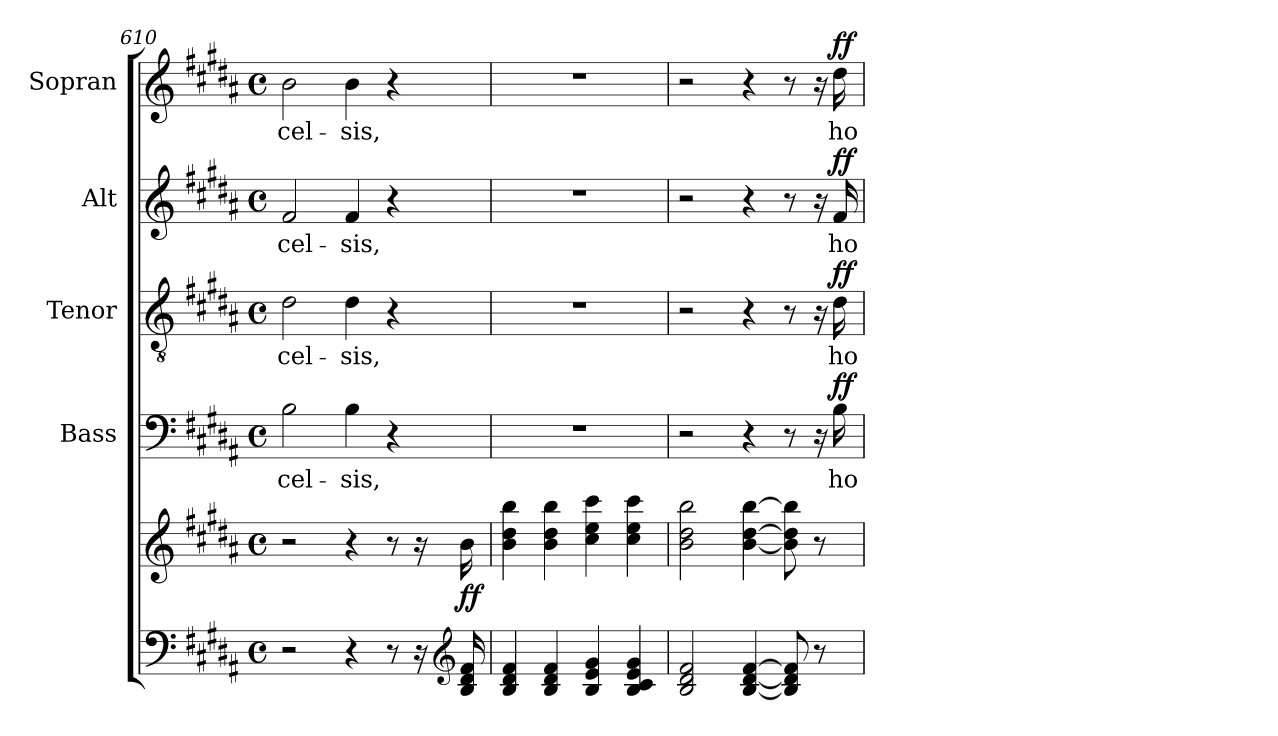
**kern	**kern	**dynam	**kern	**text	**dynam	**kern	**text	**dynam	**kern	**text	**dynam	**kern	**text	**dynam
*part5	*part5	*part5	*part4	*part4	*part4	*part3	*part3	*part3	*part2	*part2	*part2	*part1	*part1	*part1
*staff6	*staff5	*staff5/6	*staff4	*staff4	*staff4	*staff3	*staff3	*staff3	*staff2	*staff2	*staff2	*staff1	*staff1	*staff1
*	*	*	*I"Bass	*	*	*I"Tenor	*	*	*I"Alt	*	*	*I"Sopran	*	*
*	*	*	*I'B.	*	*	*I'T.	*	*	*I'A.	*	*	*I'S.	*	*
*clefF4	*clefG2	*	*clefF4	*	*	*clefGv2	*	*	*clefG2	*	*	*clefG2	*	*
*k[f#c#g#d#a#]	*k[f#c#g#d#a#]	*	*k[f#c#g#d#a#]	*	*	*k[f#c#g#d#a#]	*	*	*k[f#c#g#d#a#]	*	*	*k[f#c#g#d#a#]	*	*
*B:	*B:	*	*B:	*	*	*B:	*	*	*B:	*	*	*B:	*	*
*M4/4	*M4/4	*	*M4/4	*	*	*M4/4	*	*	*M4/4	*	*	*M4/4	*	*
*met(c)	*met(c)	*	*met(c)	*	*	*met(c)	*	*	*met(c)	*	*	*met(c)	*	*
=610	=610	=610	=610	=610	=610	=610	=610	=610	=610	=610	=610	=610	=610	=610
!	!	!	!	!LO:LY:b	!	!	!LO:LY:b	!	!	!LO:LY:b	!	!	!LO:LY:b	!
2r	2r	.	2B\	-cel-	.	2d#\	-cel-	.	2f#/	-cel-	.	2b\	-cel-	.
!	!	!	!	!LO:LY:b	!	!	!LO:LY:b	!	!	!LO:LY:b	!	!	!LO:LY:b	!
4r	4r	.	4B\	-sis,	.	4d#\	-sis,	.	4f#/	-sis,	.	4b\	-sis,	.
8r	8r	.	4r	.	.	4r	.	.	4r	.	.	4r	.	.
16r	16r	.	.	.	.	.	.	.	.	.	.	.	.	.
*clefG2	*	*	*	*	*	*	*	*	*	*	*	*	*	*
!	!	!LO:DY:b	!	!	!	!	!	!	!	!	!	!	!	!
16B/ 16d#/ 16f#/	16b\	ff	.	.	.	.	.	.	.	.	.	.	.	.
=611	=611	=611	=611	=611	=611	=611	=611	=611	=611	=611	=611	=611	=611	=611
4B/ 4d#/ 4f#/	4b\ 4dd#\ 4bb\	.	1r	.	.	1r	.	.	1r	.	.	1r	.	.
4B/ 4d#/ 4f#/	4b\ 4dd#\ 4bb\	.	.	.	.	.	.	.	.	.	.	.	.	.
4B/ 4e/ 4g#/	4cc#\ 4ee\ 4ccc#\	.	.	.	.	.	.	.	.	.	.	.	.	.
4B/ 4c#/ 4e/ 4g#/	4cc#\ 4ee\ 4ccc#\	.	.	.	.	.	.	.	.	.	.	.	.	.
!!LO:PB:g=z
=612	=612	=612	=612	=612	=612	=612	=612	=612	=612	=612	=612	=612	=612	=612
2B/ 2d#/ 2f#/	2b\ 2dd#\ 2bb\	.	2r	.	.	2r	.	.	2r	.	.	2r	.	.
[4B/ [4d#/ [4f#/	[4b\ [4dd#\ [4bb\	.	4r	.	.	4r	.	.	4r	.	.	4r	.	.
8B/] 8d#/] 8f#/]	8b\] 8dd#\] 8bb\]	.	8r	.	.	8r	.	.	8r	.	.	8r	.	.
8r	8r	.	16r	.	.	16r	.	.	16r	.	.	16r	.	.
!	!	!	!	!LO:LY:b	!LO:DY:a	!	!LO:LY:b	!LO:DY:a	!	!LO:LY:b	!LO:DY:a	!	!LO:LY:b	!LO:DY:a
.	.	.	16B\	ho-	ff	16d#\	ho-	ff	16f#/	ho-	ff	16dd#\	ho-	ff
=	=	=	=	=	=	=	=	=	=	=	=	=	=	=
*-	*-	*-	*-	*-	*-	*-	*-	*-	*-	*-	*-	*-	*-	*-
